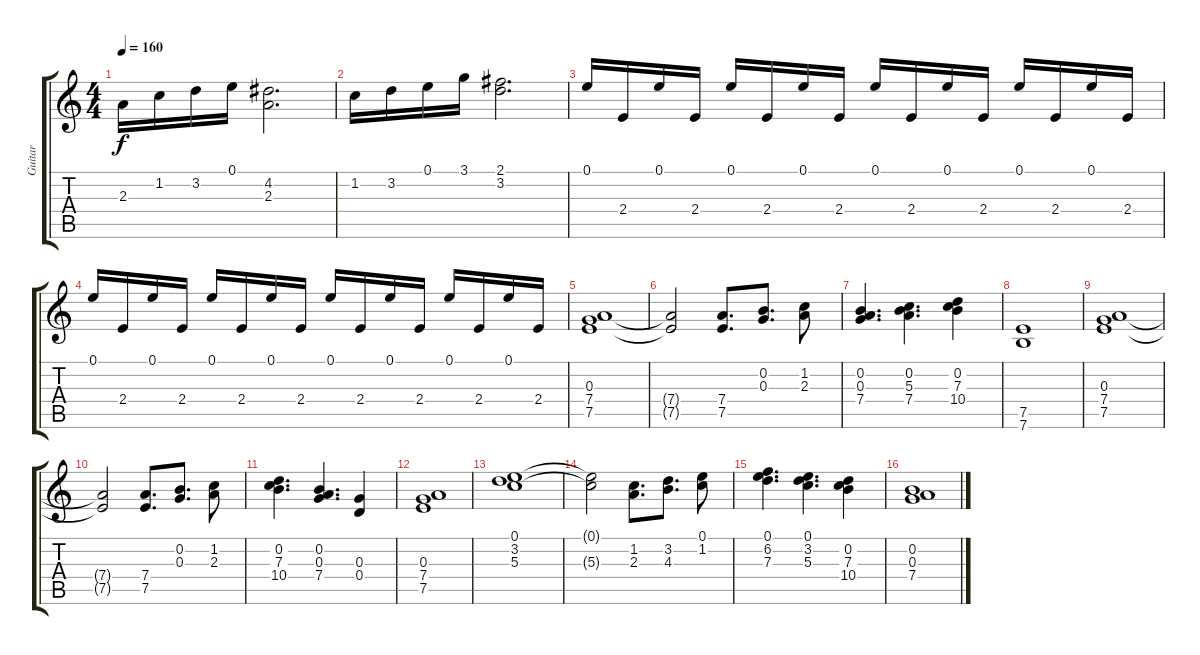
\track ("Guitar " "Guitar ") {instrument overdrivenguitar}
\staff {score tabs}
\tuning (E4 B3 G3 D3 A2 E2) {hide}
\ts (4 4)
\tempo 160
\clef g2
\ks c
2.3.16{dy f} 1.2.16 3.2.16 0.1.16 (4.2 2.3).2{d} |
1.2.16 3.2.16 0.1.16 3.1.16 (2.1 3.2).2{d} |
0.1.16{volume 10} 2.4.16 0.1.16 2.4.16 0.1.16 2.4.16 0.1.16 2.4.16 0.1.16{volume 12} 2.4.16 0.1.16 2.4.16 0.1.16 2.4.16 0.1.16 2.4.16 |
0.1.16{volume 16} 2.4.16 0.1.16 2.4.16 0.1.16 2.4.16 0.1.16 2.4.16 0.1.16{volume 12} 2.4.16 0.1.16{volume 10} 2.4.16 0.1.16{volume 9} 2.4.16 0.1.16 2.4.16 |
(0.3 7.4 7.5).1{volume 15} |
(7.4{t} 7.5{t}).2 (7.4 7.5).8{d} (0.2 0.3).8{d} (1.2 2.3).8 |
(0.2 0.3 7.4).4{d} (0.2 5.3 7.4).4{d} (0.2 7.3 10.4).4 |
(7.5 7.6).1 |
(0.3 7.4 7.5).1{volume 15} |
(7.4{t} 7.5{t}).2 (7.4 7.5).8{d} (0.2 0.3).8{d} (1.2 2.3).8 |
(0.2 7.3 10.4).4{d} (0.2 0.3 7.4).4{d} (0.3 0.4).4 |
(0.3 7.4 7.5).1 |
(0.1 3.2 5.3).1 |
(0.1{t} 5.3{t}).2 (1.2 2.3).8{d} (3.2 4.3).8{d} (0.1 1.2).8 |
(0.1 6.2 7.3).4{d} (0.1 3.2 5.3).4{d} (0.2 7.3 10.4).4 |
(0.2 0.3 7.4).1
